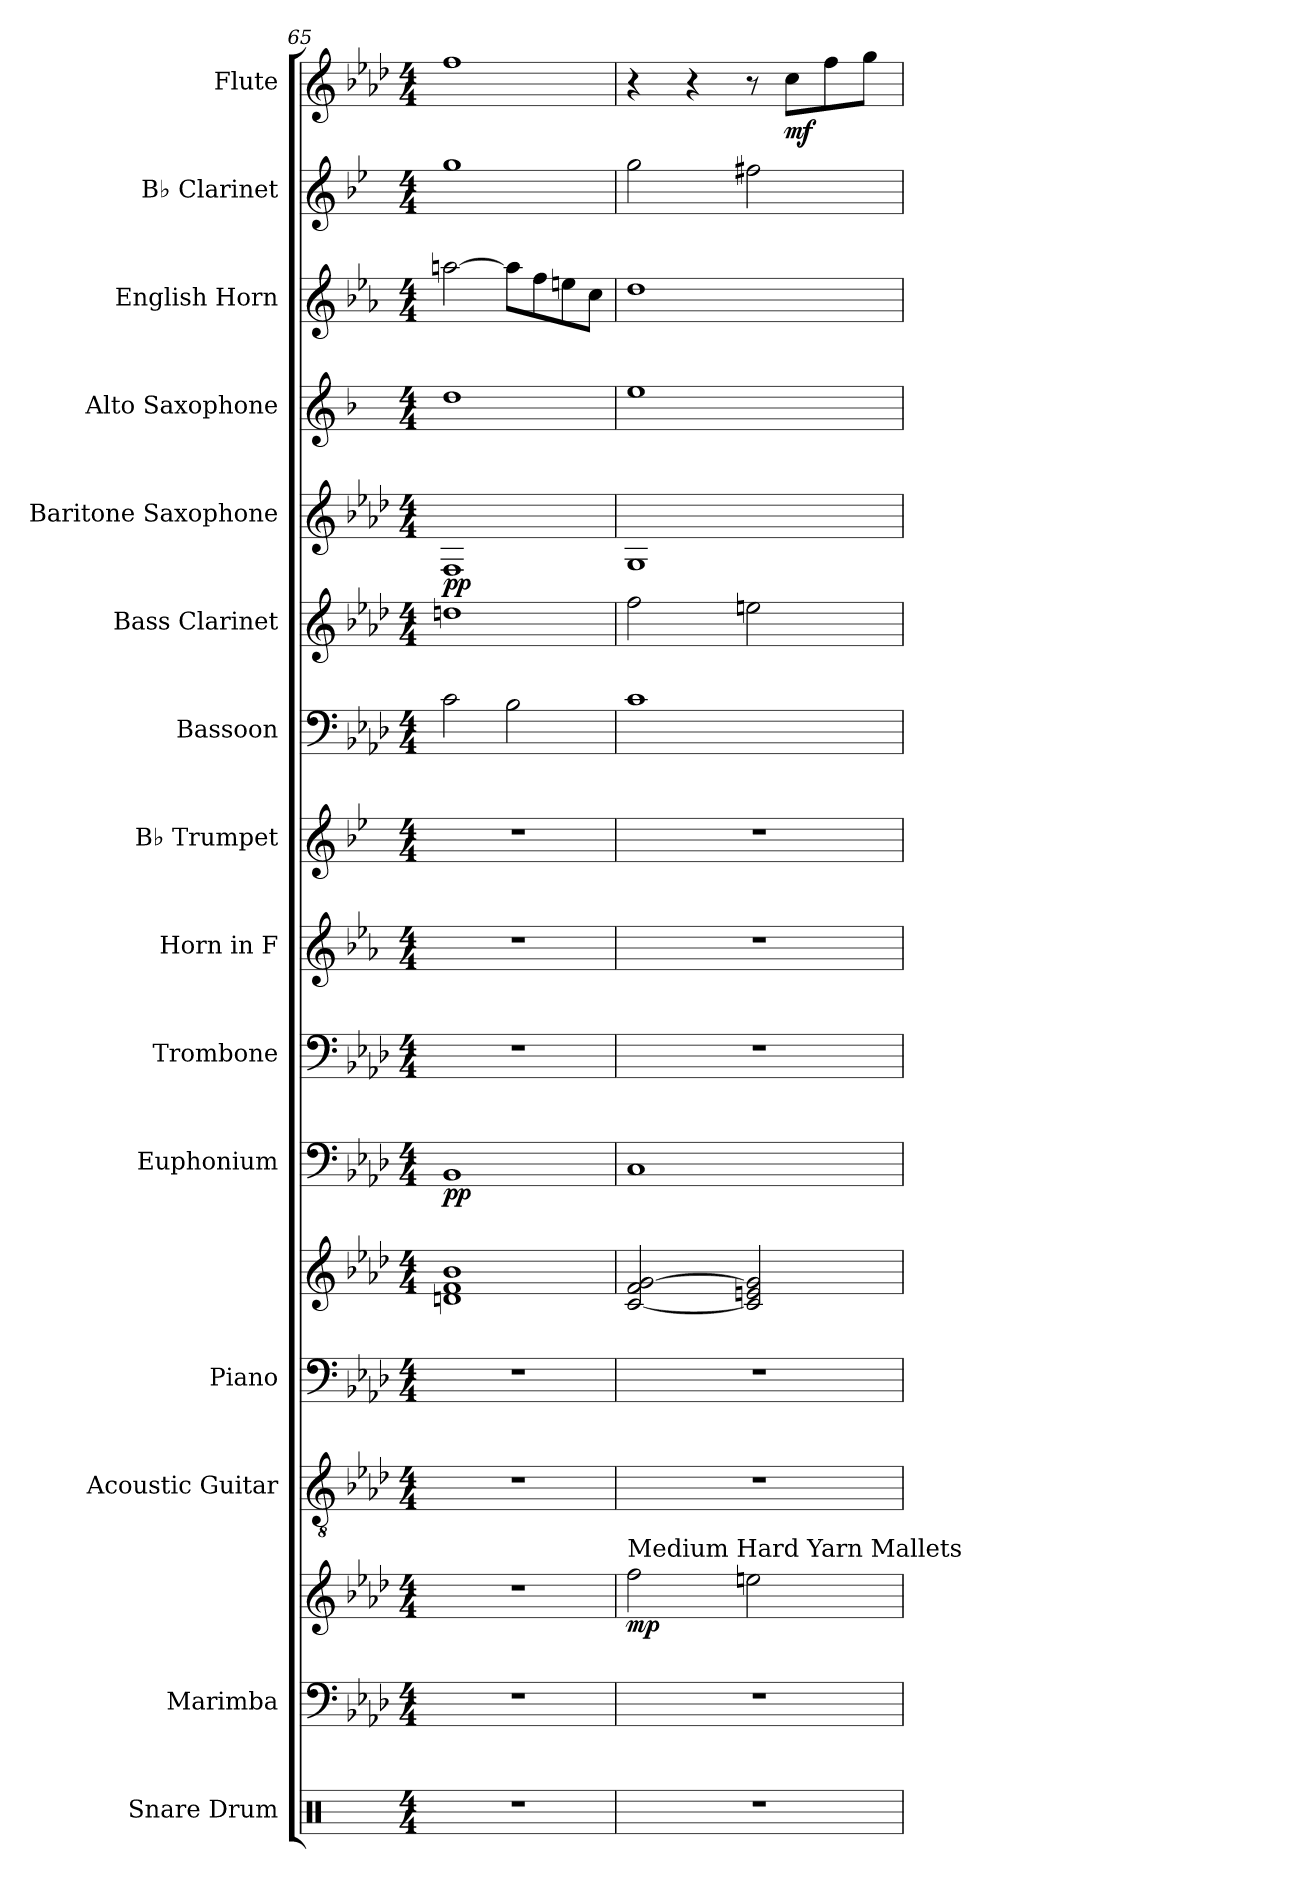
**kern	**kern	**kern	**dynam	**kern	**kern	**kern	**kern	**dynam	**kern	**kern	**kern	**kern	**kern	**kern	**dynam	**kern	**kern	**kern	**kern	**dynam
*part15	*part14	*part14	*part14	*part13	*part12	*part12	*part11	*part11	*part10	*part9	*part8	*part7	*part6	*part5	*part5	*part4	*part3	*part2	*part1	*part1
*staff17	*staff16	*staff15	*staff15/16	*staff14	*staff13	*staff12	*staff11	*staff11	*staff10	*staff9	*staff8	*staff7	*staff6	*staff5	*staff5	*staff4	*staff3	*staff2	*staff1	*staff1
*I"Snare Drum	*I"Marimba	*	*	*I"Acoustic Guitar	*I"Piano	*	*I"Euphonium	*	*I"Trombone	*I"Horn in F	*I"B♭ Trumpet	*I"Bassoon	*I"Bass Clarinet	*I"Baritone Saxophone	*	*I"Alto Saxophone	*I"English Horn	*I"B♭ Clarinet	*I"Flute	*
*I'Sn. Dr.	*I'Mrm.	*	*	*I'Guit.	*I'Pno.	*	*I'Eu.	*	*I'Trb.	*	*I'B♭ Tpt.	*I'Bsn.	*I'B. Cl.	*I'Bar. Sax.	*	*I'A. Sax.	*I'E. Hn.	*I'B♭ Cl.	*I'Fl.	*
*clefX	*clefF4	*clefG2	*	*clefGv2	*clefF4	*clefG2	*clefF4	*	*clefF4	*clefG2	*clefG2	*clefF4	*clefG2	*clefG2	*	*clefG2	*clefG2	*clefG2	*clefG2	*
*	*	*	*	*	*	*	*	*	*	*ITrd4c7	*ITrd1c2	*	*ITrd8c14	*ITrd12c21	*	*ITrd5c9	*ITrd4c7	*ITrd1c2	*	*
*k[]	*k[b-e-a-d-]	*k[b-e-a-d-]	*	*k[b-e-a-d-]	*k[b-e-a-d-]	*k[b-e-a-d-]	*k[b-e-a-d-]	*	*k[b-e-a-d-]	*k[b-e-a-d-]	*k[b-e-a-d-]	*k[b-e-a-d-]	*k[b-e-a-d-]	*k[b-e-a-d-]	*	*k[b-e-a-d-]	*k[b-e-a-d-]	*k[b-e-a-d-]	*k[b-e-a-d-]	*
*M4/4	*M4/4	*M4/4	*	*M4/4	*M4/4	*M4/4	*M4/4	*	*M4/4	*M4/4	*M4/4	*M4/4	*M4/4	*M4/4	*	*M4/4	*M4/4	*M4/4	*M4/4	*
=65	=65	=65	=65	=65	=65	=65	=65	=65	=65	=65	=65	=65	=65	=65	=65	=65	=65	=65	=65	=65
!	!	!	!	!	!	!	!	!LO:DY:b	!	!	!	!	!	!	!LO:DY:b	!	!	!	!	!
1r	1r	1r	.	1r	1r	1dn 1f 1b-	1BB-	pp	1r	1r	1r	2c\	1dn	1FF	pp	1f	[2ddn\	1ff	1ff	.
.	.	.	.	.	.	.	.	.	.	.	.	2B-\	.	.	.	.	8dd\L]	.	.	.
.	.	.	.	.	.	.	.	.	.	.	.	.	.	.	.	.	8b-\	.	.	.
.	.	.	.	.	.	.	.	.	.	.	.	.	.	.	.	.	8an\	.	.	.
.	.	.	.	.	.	.	.	.	.	.	.	.	.	.	.	.	8f\J	.	.	.
=66	=66	=66	=66	=66	=66	=66	=66	=66	=66	=66	=66	=66	=66	=66	=66	=66	=66	=66	=66	=66
!	!	!LO:TX:a:t=Medium Hard Yarn Mallets	!	!	!	!	!	!	!	!	!	!	!	!	!	!	!	!	!	!
!	!	!	!LO:DY:b	!	!	!	!	!	!	!	!	!	!	!	!	!	!	!	!	!
1r	1r	2ff\	mp	1r	1r	[2c/ 2f/ [2g/	1C	.	1r	1r	1r	1c	2f\	1GG	.	1g	1g	2ff\	4r	.
.	.	.	.	.	.	.	.	.	.	.	.	.	.	.	.	.	.	.	4r	.
.	.	2een\	.	.	.	2c/] 2en/ 2g/]	.	.	.	.	.	.	2en\	.	.	.	.	2een\	8r	.
!	!	!	!	!	!	!	!	!	!	!	!	!	!	!	!	!	!	!	!	!LO:DY:b
.	.	.	.	.	.	.	.	.	.	.	.	.	.	.	.	.	.	.	8cc\L	mf
.	.	.	.	.	.	.	.	.	.	.	.	.	.	.	.	.	.	.	8ff\	.
.	.	.	.	.	.	.	.	.	.	.	.	.	.	.	.	.	.	.	8gg\J	.
=	=	=	=	=	=	=	=	=	=	=	=	=	=	=	=	=	=	=	=	=
*-	*-	*-	*-	*-	*-	*-	*-	*-	*-	*-	*-	*-	*-	*-	*-	*-	*-	*-	*-	*-
